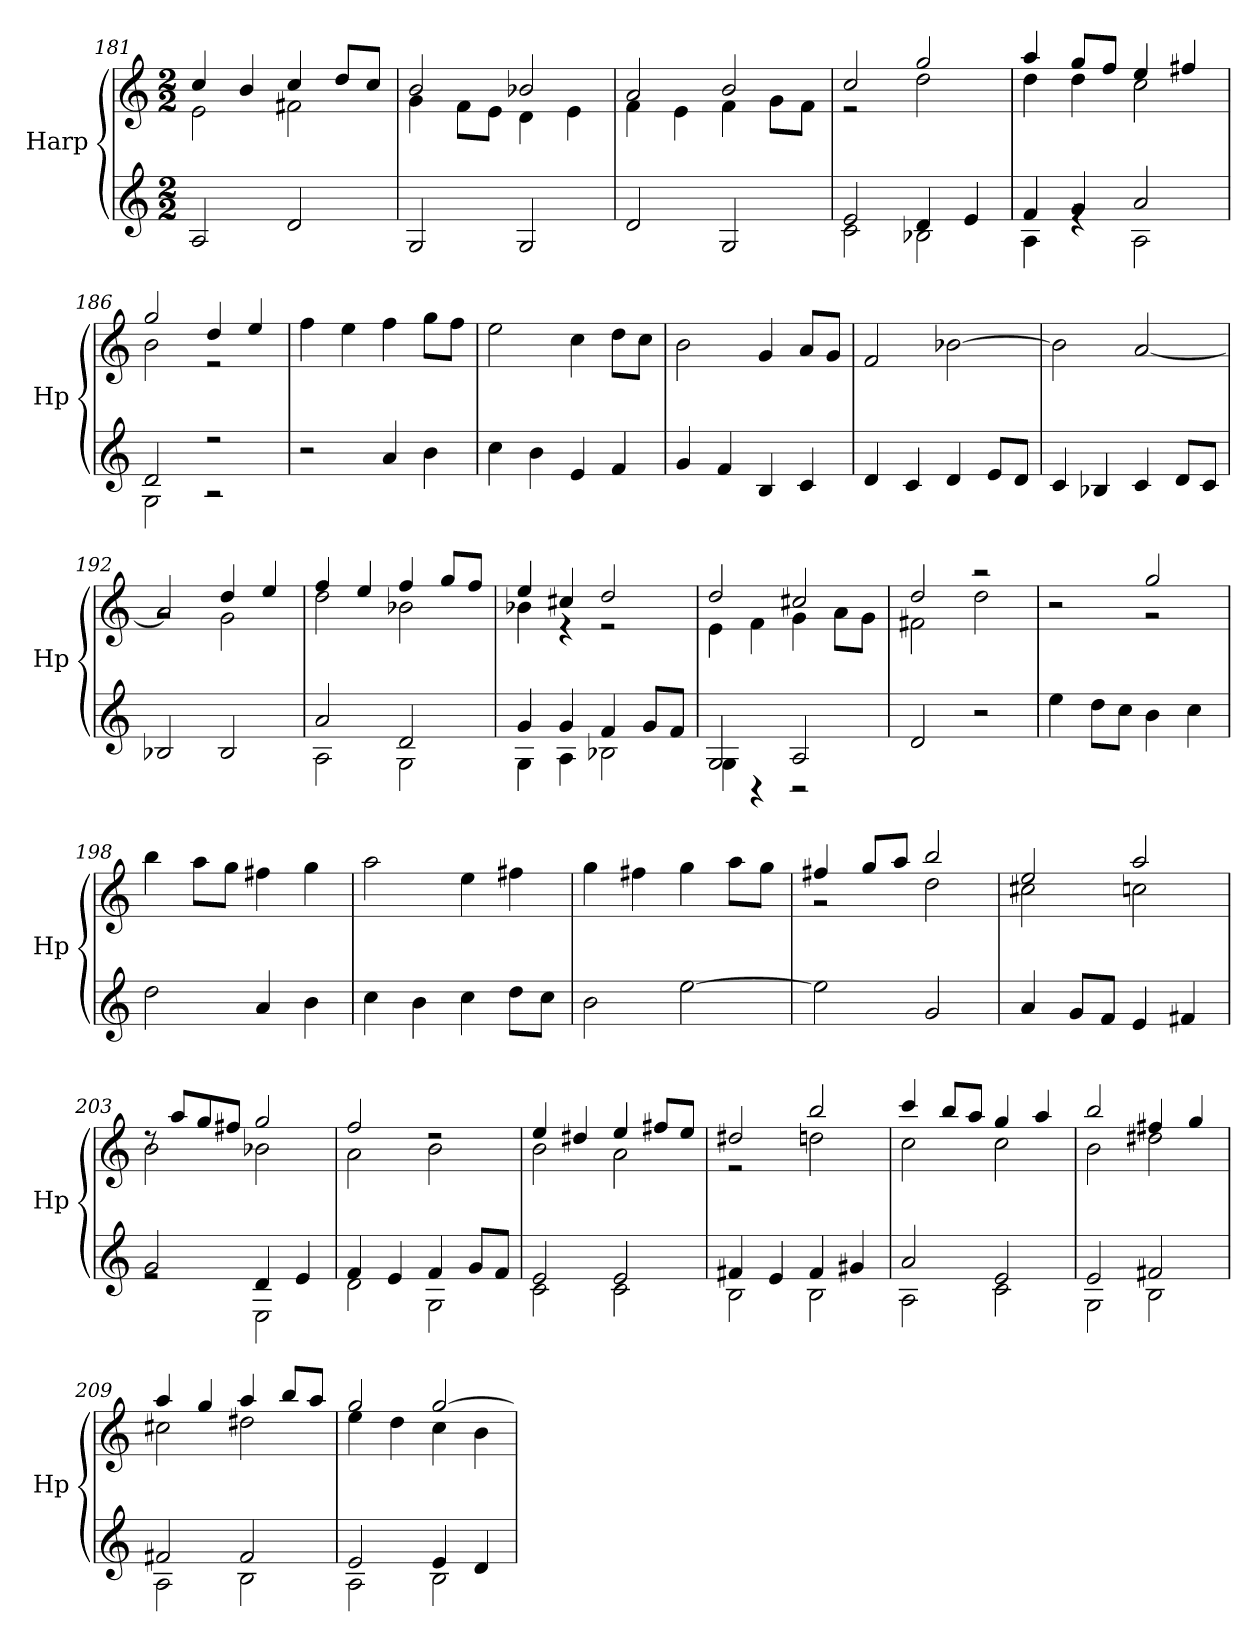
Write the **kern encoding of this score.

**kern	**kern
*part1	*part1
*staff2	*staff1
*I"Harp	*
*I'Hp	*
*clefG2	*clefG2
*k[]	*k[]
*M2/2	*M2/2
=181	=181
*	*^
2A/	4cc/	2e\
.	4b/	.
2d/	4cc/	2f#X\
.	8dd/L	.
.	8cc/J	.
=182	=182	=182
2G/	2b/	4g\
.	.	8f\L
.	.	8e\J
2G/	2b-X/	4d\
.	.	4e\
!!LO:LB:g=z	!!
=183	=183	=183
2d/	2a/	4f\
.	.	4e\
2G/	2b/	4f\
.	.	8g\L
.	.	8f\J
=184	=184	=184
*^	*	*
2e/	2c\	2cc/	2r
4d/	2B-X\	2gg/	2dd\
4e/	.	.	.
=185	=185	=185	=185
4f/	4A\	4aa/	4dd\
4g/	4re	8gg/L	4dd\
.	.	8ff/J	.
2a/	2A\	4ee/	2cc\
.	.	4ff#X/	.
=186	=186	=186	=186
2d/	2G\	2gg/	2b\
2r	2r	4dd/	2r
.	.	4ee/	.
*v	*v	*	*
*	*v	*v
=187	=187
2r	4ff\
.	4ee\
4a/	4ff\
4b\	8gg\L
.	8ff\J
=188	=188
4cc\	2ee\
4b\	.
4e/	4cc\
4f/	8dd\L
.	8cc\J
=189	=189
4g/	2b\
4f/	.
4B/	4g/
4c/	8a/L
.	8g/J
=190	=190
4d/	2f/
4c/	.
4d/	[2b-X\
8e/L	.
8d/J	.
!!LO:LB:g=z
=191	=191
4c/	2b-\]
4B-X/	.
4c/	[2a/
8d/L	.
8c/J	.
=192	=192
*	*^
2B-X/	2a/]	2rg
2B-/	4dd/	2g\
.	4ee/	.
=193	=193	=193
*^	*	*
2a/	2A\	4ff/	2dd\
.	.	4ee/	.
2d/	2G\	4ff/	2b-X\
.	.	8gg/L	.
.	.	8ff/J	.
=194	=194	=194	=194
4g/	4G\	4ee/	4b-X\
4g/	4A\	4cc#X/	4r
4f/	2B-X\	2dd/	2r
8g/L	.	.	.
8f/J	.	.	.
=195	=195	=195	=195
2G/	4G\	2dd/	4e\
.	4r	.	4f\
2A/	2r	2cc#X/	4g\
.	.	.	8a\L
.	.	.	8g\J
*v	*v	*	*
=196	=196	=196
2d/	2dd/	2f#X\
2r	2r	2dd\
=197	=197	=197
4ee\	2r	2ryy
8dd\L	.	.
8cc\J	.	.
4b\	2gg/	2r
4cc\	.	.
*	*v	*v
!!LO:PB:g=z
=198	=198
2dd\	4bb\
.	8aa\L
.	8gg\J
4a/	4ff#X\
4b\	4gg\
=199	=199
4cc\	2aa\
4b\	.
4cc\	4ee\
8dd\L	4ff#X\
8cc\J	.
=200	=200
2b\	4gg\
.	4ff#X\
[2ee\	4gg\
.	8aa\L
.	8gg\J
=201	=201
*	*^
2ee\]	4ff#X/	2r
.	8gg/L	.
.	8aa/J	.
2g/	2bb/	2dd\
=202	=202	=202
4a/	2ee/	2cc#X\
8g/L	.	.
8f/J	.	.
4e/	2aa/	2ccn\
4f#X/	.	.
=203	=203	=203
*^	*	*
2g/	2re	8rdd	2b\
.	.	8aa/L	.
.	.	8gg/	.
.	.	8ff#X/J	.
4d/	2E\	2gg/	2b-X\
4e/	.	.	.
=204	=204	=204	=204
4f/	2d\	2ff/	2a\
4e/	.	.	.
4f/	2G\	2rdd	2b\
8g/L	.	.	.
8f/J	.	.	.
!!LO:LB:g=z	!!
=205	=205	=205	=205
2e/	2c\	4ee/	2b\
.	.	4dd#X/	.
2e/	2c\	4ee/	2a\
.	.	8ff#X/L	.
.	.	8ee/J	.
=206	=206	=206	=206
4f#X/	2B\	2dd#X/	2r
4e/	.	.	.
4f#/	2B\	2bb/	2ddn\
4g#X/	.	.	.
=207	=207	=207	=207
2a/	2A\	4ccc/	2cc\
.	.	8bb/L	.
.	.	8aa/J	.
2e/	2c\	4gg/	2cc\
.	.	4aa/	.
=208	=208	=208	=208
2e/	2G\	2bb/	2b\
2f#X/	2B\	4ff#X/	2dd#X\
.	.	4gg/	.
=209	=209	=209	=209
2f#X/	2A\	4aa/	2cc#X\
.	.	4gg/	.
2f#/	2B\	4aa/	2dd#X\
.	.	8bb/L	.
.	.	8aa/J	.
=210	=210	=210	=210
2e/	2A\	2gg/	4ee\
.	.	.	4dd\
4e/	2B\	[2gg/	4cc\
4d/	.	.	4b\
*v	*v	*	*
*	*v	*v
=	=
*-	*-
